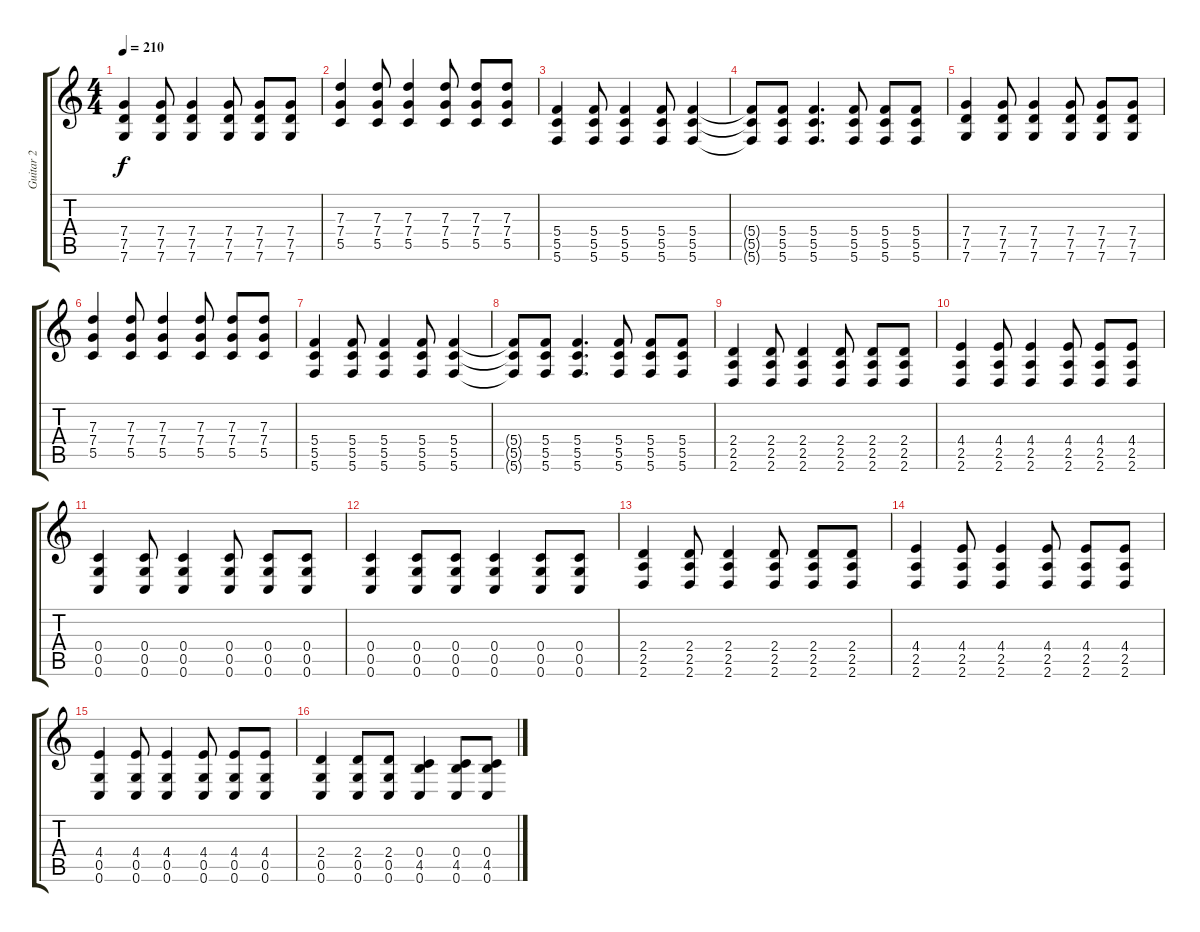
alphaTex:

\track ("Guitar 2" "Guitar 2") {instrument overdrivenguitar}
\staff {score tabs}
\tuning (E4 C4 G3 C3 G2 C2) {hide}
\ts (4 4)
\tempo 210
\clef g2
\ks c
(7.4 7.5 7.6).4{dy f} (7.4 7.5 7.6).8 (7.4 7.5 7.6).4 (7.4 7.5 7.6).8 (7.4 7.5 7.6).8 (7.4 7.5 7.6).8 |
(7.3 7.4 5.5).4 (7.3 7.4 5.5).8 (7.3 7.4 5.5).4 (7.3 7.4 5.5).8 (7.3 7.4 5.5).8 (7.3 7.4 5.5).8 |
(5.4 5.5 5.6).4 (5.4 5.5 5.6).8 (5.4 5.5 5.6).4 (5.4 5.5 5.6).8 (5.4 5.5 5.6).4 |
(5.4{t} 5.5{t} 5.6{t}).8 (5.4 5.5 5.6).8 (5.4 5.5 5.6).4{d} (5.4 5.5 5.6).8 (5.4 5.5 5.6).8 (5.4 5.5 5.6).8 |
(7.4 7.5 7.6).4 (7.4 7.5 7.6).8 (7.4 7.5 7.6).4 (7.4 7.5 7.6).8 (7.4 7.5 7.6).8 (7.4 7.5 7.6).8 |
(7.3 7.4 5.5).4 (7.3 7.4 5.5).8 (7.3 7.4 5.5).4 (7.3 7.4 5.5).8 (7.3 7.4 5.5).8 (7.3 7.4 5.5).8 |
(5.4 5.5 5.6).4 (5.4 5.5 5.6).8 (5.4 5.5 5.6).4 (5.4 5.5 5.6).8 (5.4 5.5 5.6).4 |
(5.4{t} 5.5{t} 5.6{t}).8 (5.4 5.5 5.6).8 (5.4 5.5 5.6).4{d} (5.4 5.5 5.6).8 (5.4 5.5 5.6).8 (5.4 5.5 5.6).8 |
(2.4 2.5 2.6).4 (2.4 2.5 2.6).8 (2.4 2.5 2.6).4 (2.4 2.5 2.6).8 (2.4 2.5 2.6).8 (2.4 2.5 2.6).8 |
(4.4 2.5 2.6).4 (4.4 2.5 2.6).8 (4.4 2.5 2.6).4 (4.4 2.5 2.6).8 (4.4 2.5 2.6).8 (4.4 2.5 2.6).8 |
(0.4 0.5 0.6).4 (0.4 0.5 0.6).8 (0.4 0.5 0.6).4 (0.4 0.5 0.6).8 (0.4 0.5 0.6).8 (0.4 0.5 0.6).8 |
(0.4 0.5 0.6).4 (0.4 0.5 0.6).8 (0.4 0.5 0.6).8 (0.4 0.5 0.6).4 (0.4 0.5 0.6).8 (0.4 0.5 0.6).8 |
(2.4 2.5 2.6).4 (2.4 2.5 2.6).8 (2.4 2.5 2.6).4 (2.4 2.5 2.6).8 (2.4 2.5 2.6).8 (2.4 2.5 2.6).8 |
(4.4 2.5 2.6).4 (4.4 2.5 2.6).8 (4.4 2.5 2.6).4 (4.4 2.5 2.6).8 (4.4 2.5 2.6).8 (4.4 2.5 2.6).8 |
(4.4 0.5 0.6).4 (4.4 0.5 0.6).8 (4.4 0.5 0.6).4 (4.4 0.5 0.6).8 (4.4 0.5 0.6).8 (4.4 0.5 0.6).8 |
(2.4 0.5 0.6).4 (2.4 0.5 0.6).8 (2.4 0.5 0.6).8 (0.4 4.5 0.6).4 (0.4 4.5 0.6).8 (0.4 4.5 0.6).8
